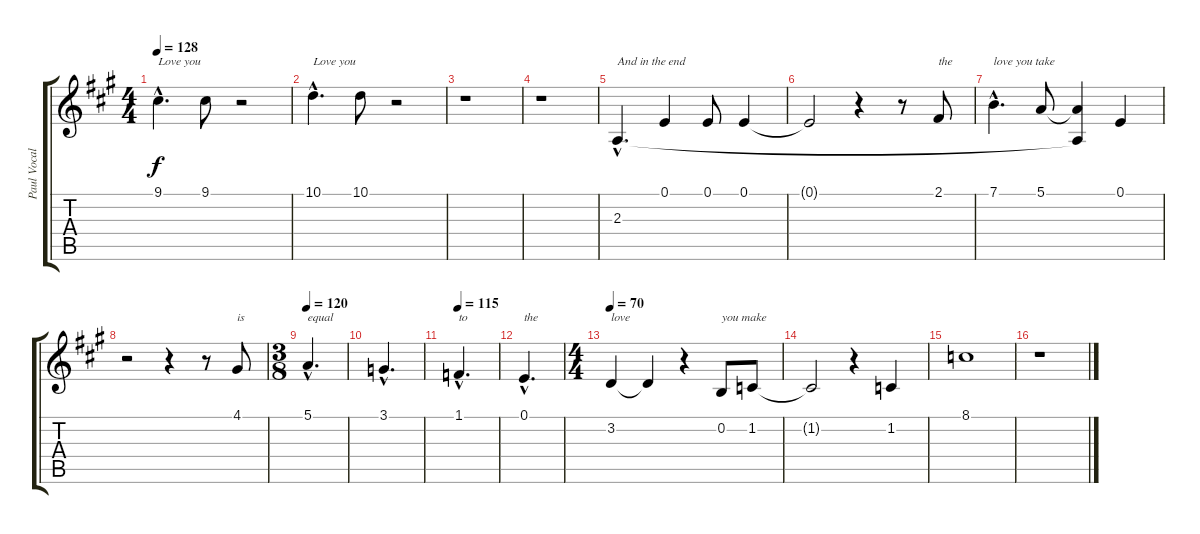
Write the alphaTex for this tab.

\track ("Paul Vocals" "Paul Vocal") {instrument clarinet}
\staff {score tabs}
\tuning (E4 B3 G3 D3 A2 E2) {hide}
\ts (4 4)
\tempo 128
\clef g2
\ks a
9.1{hac}.4{d txt "Love you" dy f} 9.1.8 r.2 |
10.1{hac}.4{d txt "Love you"} 10.1.8 r.2 |
r.1 |
r.1 |
2.3{hac}.4{d txt "And in the end"} 0.1.4 0.1.8 0.1.4 |
0.1{t}.2 r.4 r.8 2.1.8{txt "the"} |
7.1{hac}.4{d txt "love you take"} 5.1.8 (5.1{t} 2.3{t}).4 0.1.4 |
r.2 r.4 r.8 4.1.8{txt "is"} |
\ts (3 8)
\tempo 120
5.1{hac}.4{d txt "equal"} |
3.1{hac}.4{d} |
\tempo 115
1.1{hac}.4{d txt "to"} |
0.1{hac}.4{d txt "the"} |
\ts (4 4)
\tempo 70
3.2.4{txt "love"} 3.2{t}.4 r.4 0.2.8{txt "you make"} 1.2.8 |
1.2{t}.2 r.4 1.2.4 |
8.1.1{volume 13} |
r.1
